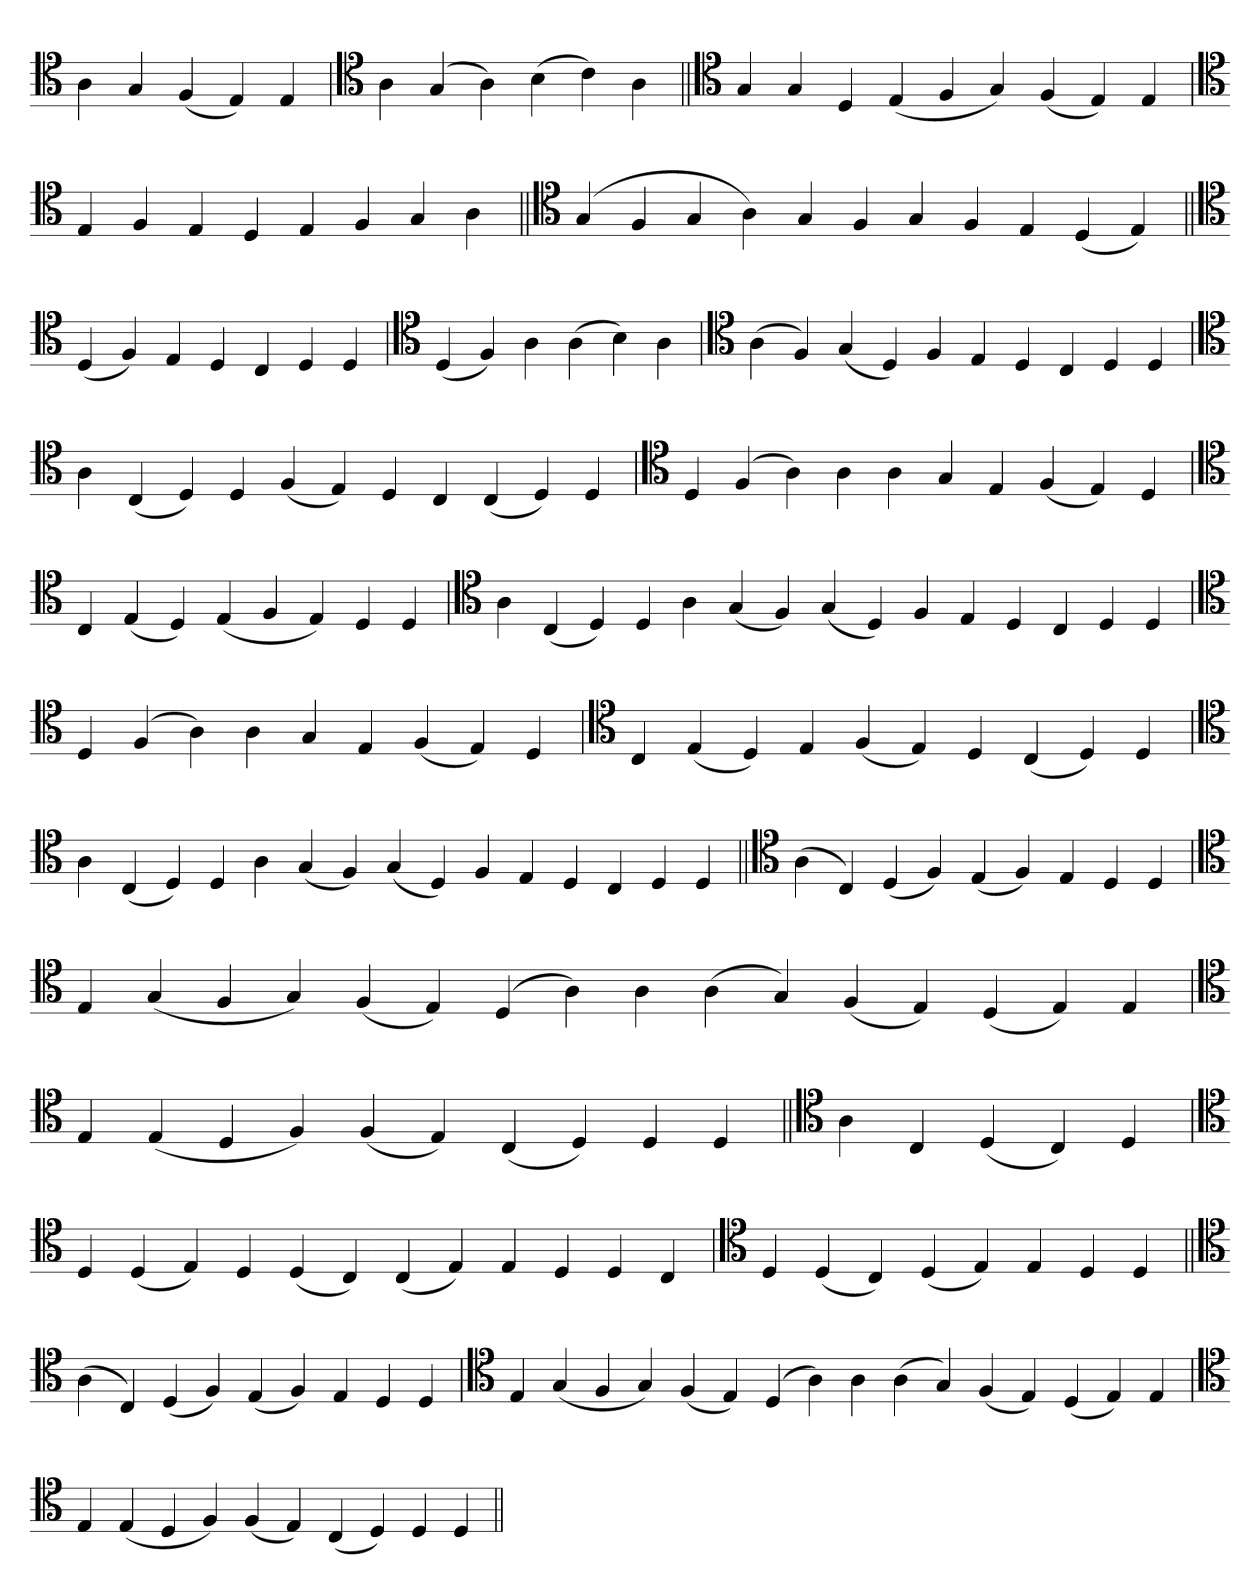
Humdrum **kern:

**kern
*part1
*staff1
*clefC4
=
4A
4G
(4F
4E)
4E
=`
*clefC4
4A
(4G
4A)
(4B
4c)
4A
=||
*clefC4
4G
4G
4D
(4E
4F
4G)
(4F
4E)
4E
=`
*clefC4
4E
4F
4E
4D
4E
4F
4G
4A
=||
*clefC4
(4G
4F
4G
4A)
4G
4F
4G
4F
4E
(4D
4E)
=||
*clefC4
(4D
4F)
4E
4D
4C
4D
4D
=`
*clefC4
(4D
4F)
4A
(4A
4B)
4A
=`
*clefC4
(4A
4F)
(4G
4D)
4F
4E
4D
4C
4D
4D
='
*clefC4
4A
(4C
4D)
4D
(4F
4E)
4D
4C
(4C
4D)
4D
=
*clefC4
4D
(4F
4A)
4A
4A
4G
4E
(4F
4E)
4D
=`
*clefC4
4C
(4E
4D)
(4E
4F
4E)
4D
4D
=
*clefC4
4A
(4C
4D)
4D
4A
(4G
4F)
(4G
4D)
4F
4E
4D
4C
4D
4D
=
*clefC4
4D
(4F
4A)
4A
4G
4E
(4F
4E)
4D
=`
*clefC4
4C
(4E
4D)
4E
(4F
4E)
4D
(4C
4D)
4D
=
*clefC4
4A
(4C
4D)
4D
4A
(4G
4F)
(4G
4D)
4F
4E
4D
4C
4D
4D
=||
*clefC4
(4A
4C)
(4D
4F)
(4E
4F)
4E
4D
4D
=`
*clefC4
4E
(4G
4F
4G)
(4F
4E)
(4D
4A)
4A
(4A
4G)
(4F
4E)
(4D
4E)
4E
='
*clefC4
4E
(4E
4D
4F)
(4F
4E)
(4C
4D)
4D
4D
=||
*clefC4
4A
4C
(4D
4C)
4D
=`
*clefC4
4D
(4D
4E)
4D
(4D
4C)
(4C
4E)
4E
4D
4D
4C
='
*clefC4
4D
(4D
4C)
(4D
4E)
4E
4D
4D
=||
*clefC4
(4A
4C)
(4D
4F)
(4E
4F)
4E
4D
4D
=`
*clefC4
4E
(4G
4F
4G)
(4F
4E)
(4D
4A)
4A
(4A
4G)
(4F
4E)
(4D
4E)
4E
='
*clefC4
4E
(4E
4D
4F)
(4F
4E)
(4C
4D)
4D
4D
=||
*-
